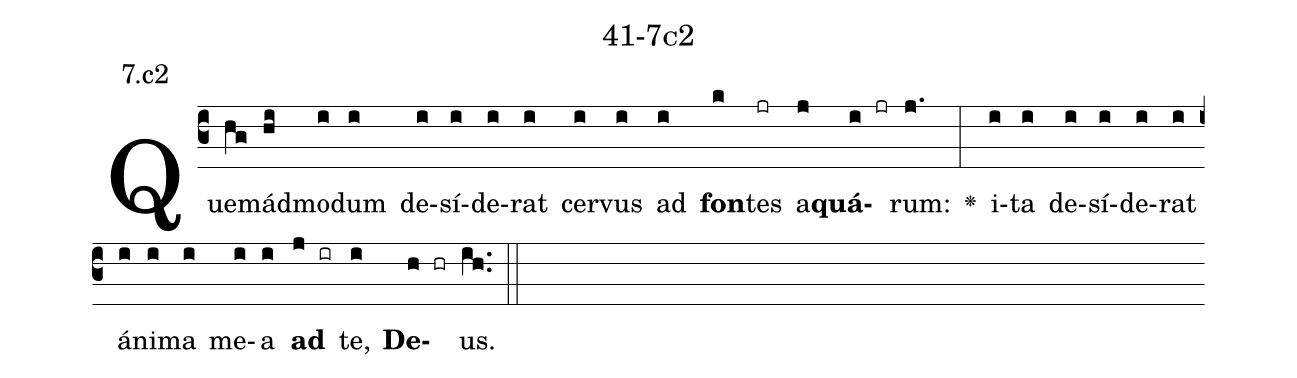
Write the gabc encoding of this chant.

name: 41-7c2;
annotation: 7.c2;
%%
(c3)Quem(hg)ád(hi)mo(i)dum(i) de(i)sí(i)de(i)rat(i) cer(i)vus(i) ad(i) <b>fon</b>(k)tes(jr) a(j)<b>quá</b>(i jr)rum:(j.) <v>\greheightstar</v>(:) i(i)ta(i) de(i)sí(i)de(i)rat(i) á(i)ni(i)ma(i) me(i)a(i) <b>ad</b>(j ir) te,(i) <b>De</b>(h hr)us.(ih..) (::)


%E(i) u(i) o(j) u(i) a(h) e.(ih..) (::)
